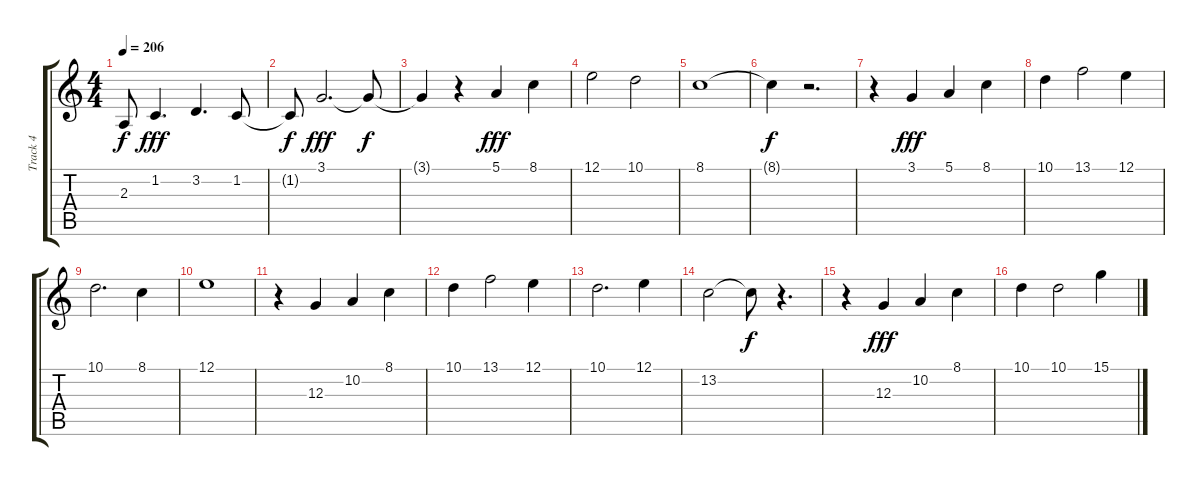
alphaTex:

\track ("Track 4" "Track 4") {instrument voiceoohs}
\staff {score tabs}
\tuning (E4 B3 G3 D3 A2 E2) {hide}
\ts (4 4)
\tempo 206
\clef g2
\ks c
2.3{t}.8{dy f} 1.2.4{d dy fff} 3.2.4{d} 1.2.8 |
1.2{t}.8{dy f} 3.1.2{d dy fff} 3.1{t}.8{dy f} |
3.1{t}.4 r.4 5.1.4{dy fff} 8.1.4 |
12.1.2 10.1.2 |
8.1.1 |
8.1{t}.4{dy f} r.2{d} |
r.4 3.1.4{dy fff} 5.1.4 8.1.4 |
10.1.4 13.1.2 12.1.4 |
10.1.2{d} 8.1.4 |
12.1.1 |
r.4 12.3.4 10.2.4 8.1.4 |
10.1.4 13.1.2 12.1.4 |
10.1.2{d} 12.1.4 |
13.2.2 13.2{t}.8{dy f} r.4{d} |
r.4 12.3.4{dy fff} 10.2.4 8.1.4 |
10.1.4 10.1.2 15.1.4
